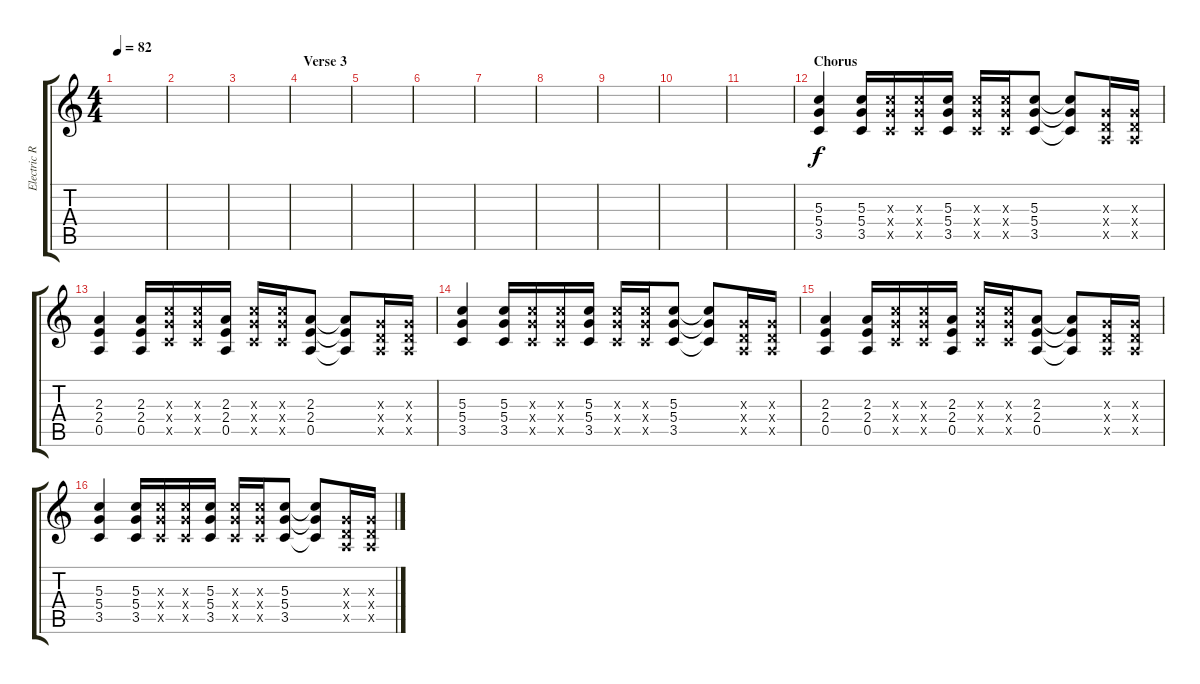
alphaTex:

\track ("Electric Rythm" "Electric R") {instrument distortionguitar}
\staff {score tabs}
\tuning (E4 B3 G3 D3 A2 E2) {hide}
\ts (4 4)
\tempo 82
\clef g2
\ks c
|
|
|
\section ("" "Verse 3")
|
|
|
|
|
|
|
|
\section ("" "Chorus")
(5.3 5.4 3.5).4{volume 10 instrument distortionguitar} (5.3 5.4 3.5).16 (5.3{x} 5.4{x} 3.5{x}).16 (5.3{x} 5.4{x} 3.5{x}).16 (5.3 5.4 3.5).16 (5.3{x} 5.4{x} 3.5{x}).16 (5.3{x} 5.4{x} 3.5{x}).16 (5.3 5.4 3.5).8 (5.3{t} 5.4{t} 3.5{t}).8 (0.3{x} 0.4{x} 0.5{x}).16 (0.3{x} 0.4{x} 0.5{x}).16 |
(2.3 2.4 0.5).4 (2.3 2.4 0.5).16 (5.3{x} 5.4{x} 3.5{x}).16 (5.3{x} 5.4{x} 3.5{x}).16 (2.3 2.4 0.5).16 (5.3{x} 5.4{x} 3.5{x}).16 (5.3{x} 5.4{x} 3.5{x}).16 (2.3 2.4 0.5).8 (2.3{t} 2.4{t} 0.5{t}).8 (0.3{x} 0.4{x} 0.5{x}).16 (0.3{x} 0.4{x} 0.5{x}).16 |
(5.3 5.4 3.5).4 (5.3 5.4 3.5).16 (5.3{x} 5.4{x} 3.5{x}).16 (5.3{x} 5.4{x} 3.5{x}).16 (5.3 5.4 3.5).16 (5.3{x} 5.4{x} 3.5{x}).16 (5.3{x} 5.4{x} 3.5{x}).16 (5.3 5.4 3.5).8 (5.3{t} 5.4{t} 3.5{t}).8 (0.3{x} 0.4{x} 0.5{x}).16 (0.3{x} 0.4{x} 0.5{x}).16 |
(2.3 2.4 0.5).4 (2.3 2.4 0.5).16 (5.3{x} 5.4{x} 3.5{x}).16 (5.3{x} 5.4{x} 3.5{x}).16 (2.3 2.4 0.5).16 (5.3{x} 5.4{x} 3.5{x}).16 (5.3{x} 5.4{x} 3.5{x}).16 (2.3 2.4 0.5).8 (2.3{t} 2.4{t} 0.5{t}).8 (0.3{x} 0.4{x} 0.5{x}).16 (0.3{x} 0.4{x} 0.5{x}).16 |
(5.3 5.4 3.5).4 (5.3 5.4 3.5).16 (5.3{x} 5.4{x} 3.5{x}).16 (5.3{x} 5.4{x} 3.5{x}).16 (5.3 5.4 3.5).16 (5.3{x} 5.4{x} 3.5{x}).16 (5.3{x} 5.4{x} 3.5{x}).16 (5.3 5.4 3.5).8 (5.3{t} 5.4{t} 3.5{t}).8 (0.3{x} 0.4{x} 0.5{x}).16 (0.3{x} 0.4{x} 0.5{x}).16
